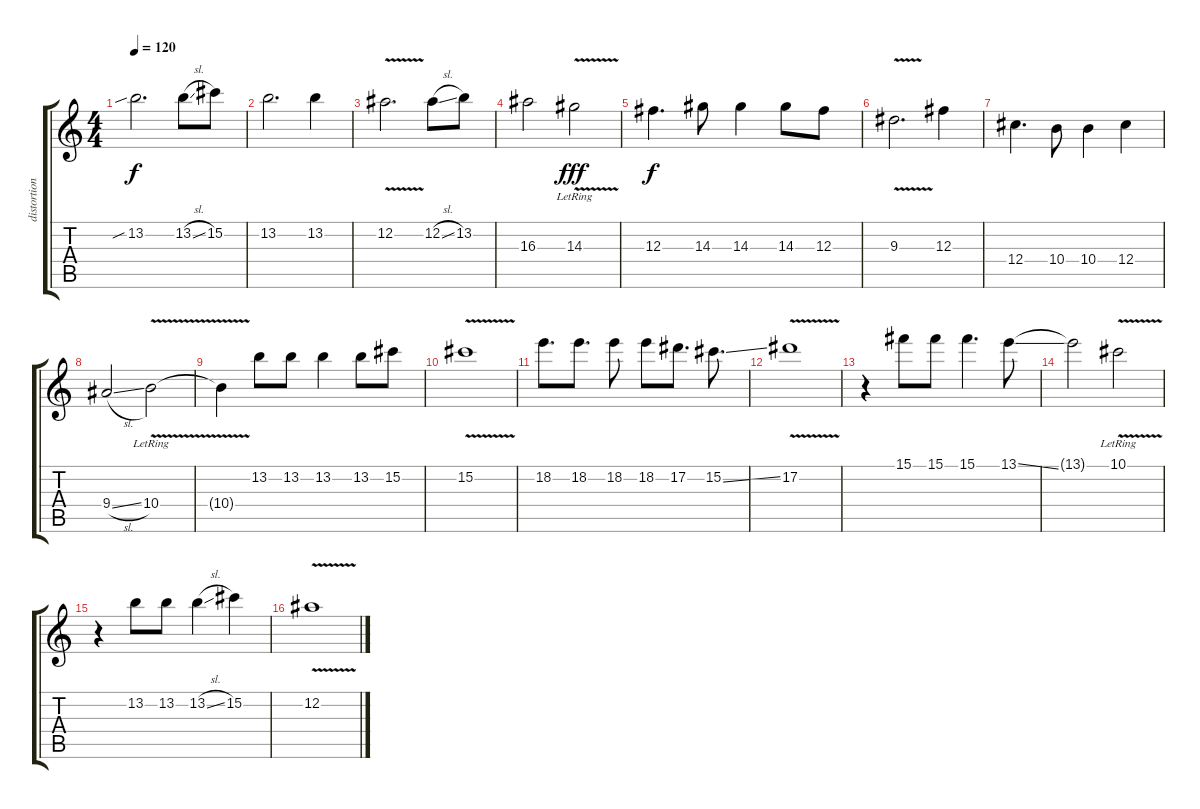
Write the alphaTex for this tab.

\track ("distortion guitar" "distortion") {instrument distortionguitar}
\staff {score tabs}
\tuning (Eb4 Bb3 Gb3 Db3 Ab2 Eb2) {hide}
\ts (4 4)
\tempo 120
\clef g2
\ks c
13.2{sib}.2{d dy f} 13.2{sl}.8 15.2.8 |
13.2.2{d} 13.2.4 |
12.2{v}.2{d} 12.2{sl}.8 13.2.8 |
16.3.2 14.3{v lr}.2{dy fff} |
12.3.4{d dy f} 14.3.8 14.3.4 14.3.8 12.3.8 |
9.3{v}.2{d} 12.3.4 |
12.4.4{d} 10.4.8 10.4.4 12.4.4 |
9.4{sl}.2 10.4{v lr}.2 |
10.4{t}.4 13.2.8 13.2.8 13.2.4 13.2.8 15.2.8 |
15.2{v}.1 |
18.2.8{d} 18.2.8{d} 18.2.8 18.2.8 17.2.8{d} 15.2{ss}.8{d} |
17.2{v}.1 |
r.4 15.1.8 15.1.8 15.1.4{d} 13.1{ss}.8 |
13.1{t}.2 10.1{v lr}.2 |
r.4 13.2.8 13.2.8 13.2{sl}.4 15.2.4 |
12.2{v}.1
